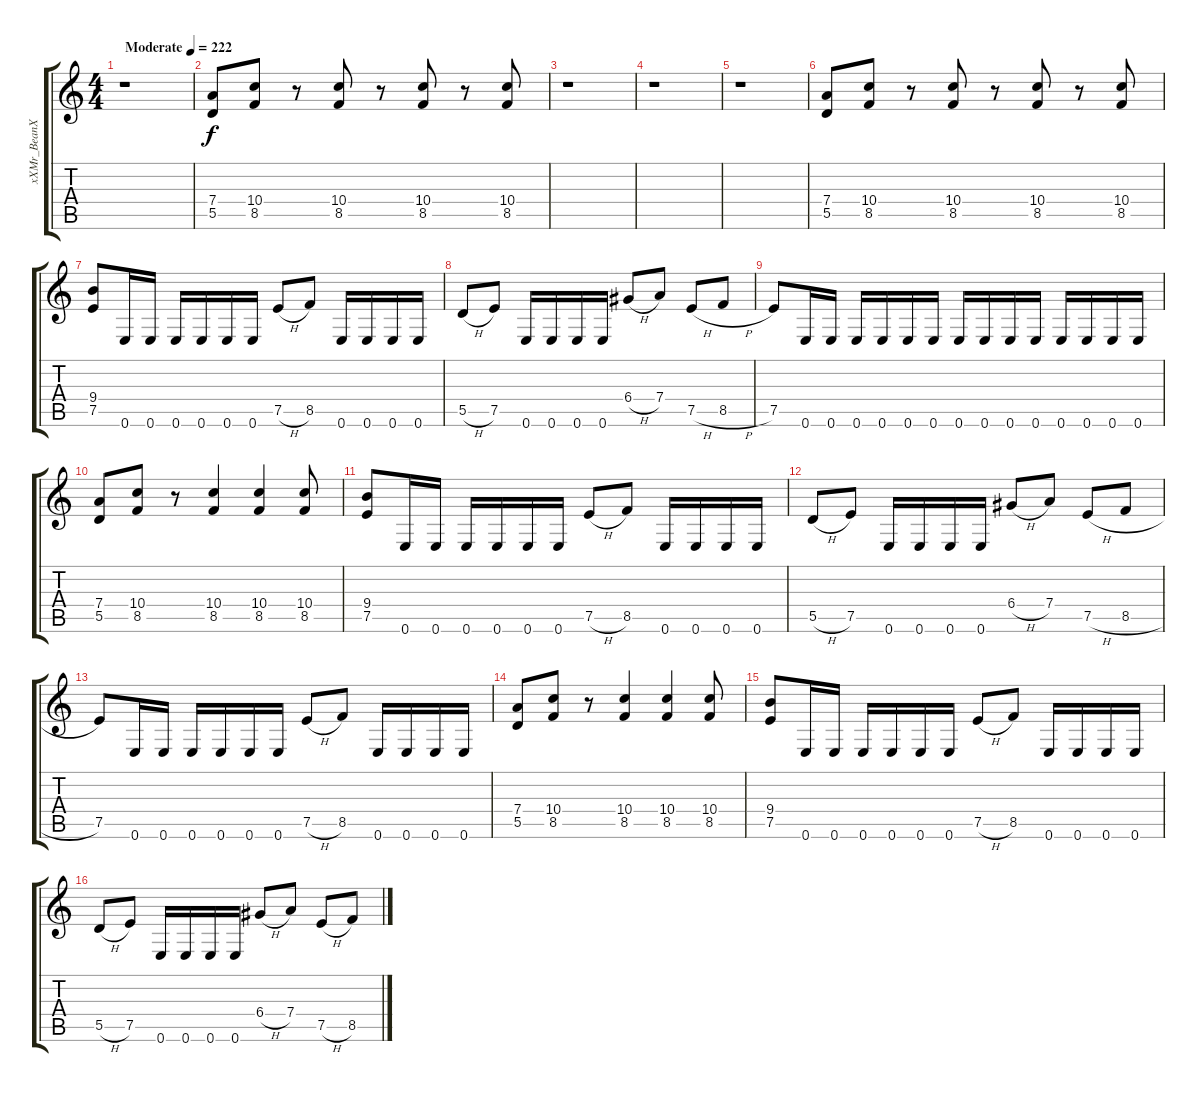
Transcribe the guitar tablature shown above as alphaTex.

\track ("xXMr_BeanXx_BE" "xXMr_BeanX") {instrument distortionguitar}
\staff {score tabs}
\tuning (E4 B3 G3 D3 A2 E2) {hide}
\ts (4 4)
\tempo (222 "Moderate")
\clef g2
\ks c
r.1{dy f instrument distortionguitar} |
(7.4 5.5).8 (10.4 8.5).8 r.8 (10.4 8.5).8 r.8 (10.4 8.5).8 r.8 (10.4 8.5).8 |
r.1 |
r.1 |
r.1 |
(7.4 5.5).8 (10.4 8.5).8 r.8 (10.4 8.5).8 r.8 (10.4 8.5).8 r.8 (10.4 8.5).8 |
(9.4 7.5).8 0.6.16 0.6.16 0.6.16 0.6.16 0.6.16 0.6.16 7.5{h}.8 8.5.8 0.6.16 0.6.16 0.6.16 0.6.16 |
5.5{h}.8 7.5.8 0.6.16 0.6.16 0.6.16 0.6.16 6.4{h}.8 7.4.8 7.5{h}.8 8.5{h}.8 |
7.5.8 0.6.16 0.6.16 0.6.16 0.6.16 0.6.16 0.6.16 0.6.16 0.6.16 0.6.16 0.6.16 0.6.16 0.6.16 0.6.16 0.6.16 |
(7.4 5.5).8 (10.4 8.5).8 r.8 (10.4 8.5).4 (10.4 8.5).4 (10.4 8.5).8 |
(9.4 7.5).8 0.6.16 0.6.16 0.6.16 0.6.16 0.6.16 0.6.16 7.5{h}.8 8.5.8 0.6.16 0.6.16 0.6.16 0.6.16 |
5.5{h}.8 7.5.8 0.6.16 0.6.16 0.6.16 0.6.16 6.4{h}.8 7.4.8 7.5{h}.8 8.5{h}.8 |
7.5.8 0.6.16 0.6.16 0.6.16 0.6.16 0.6.16 0.6.16 7.5{h}.8 8.5.8 0.6.16 0.6.16 0.6.16 0.6.16 |
(7.4 5.5).8 (10.4 8.5).8 r.8 (10.4 8.5).4 (10.4 8.5).4 (10.4 8.5).8 |
(9.4 7.5).8 0.6.16 0.6.16 0.6.16 0.6.16 0.6.16 0.6.16 7.5{h}.8 8.5.8 0.6.16 0.6.16 0.6.16 0.6.16 |
5.5{h}.8 7.5.8 0.6.16 0.6.16 0.6.16 0.6.16 6.4{h}.8 7.4.8 7.5{h}.8 8.5{h}.8
